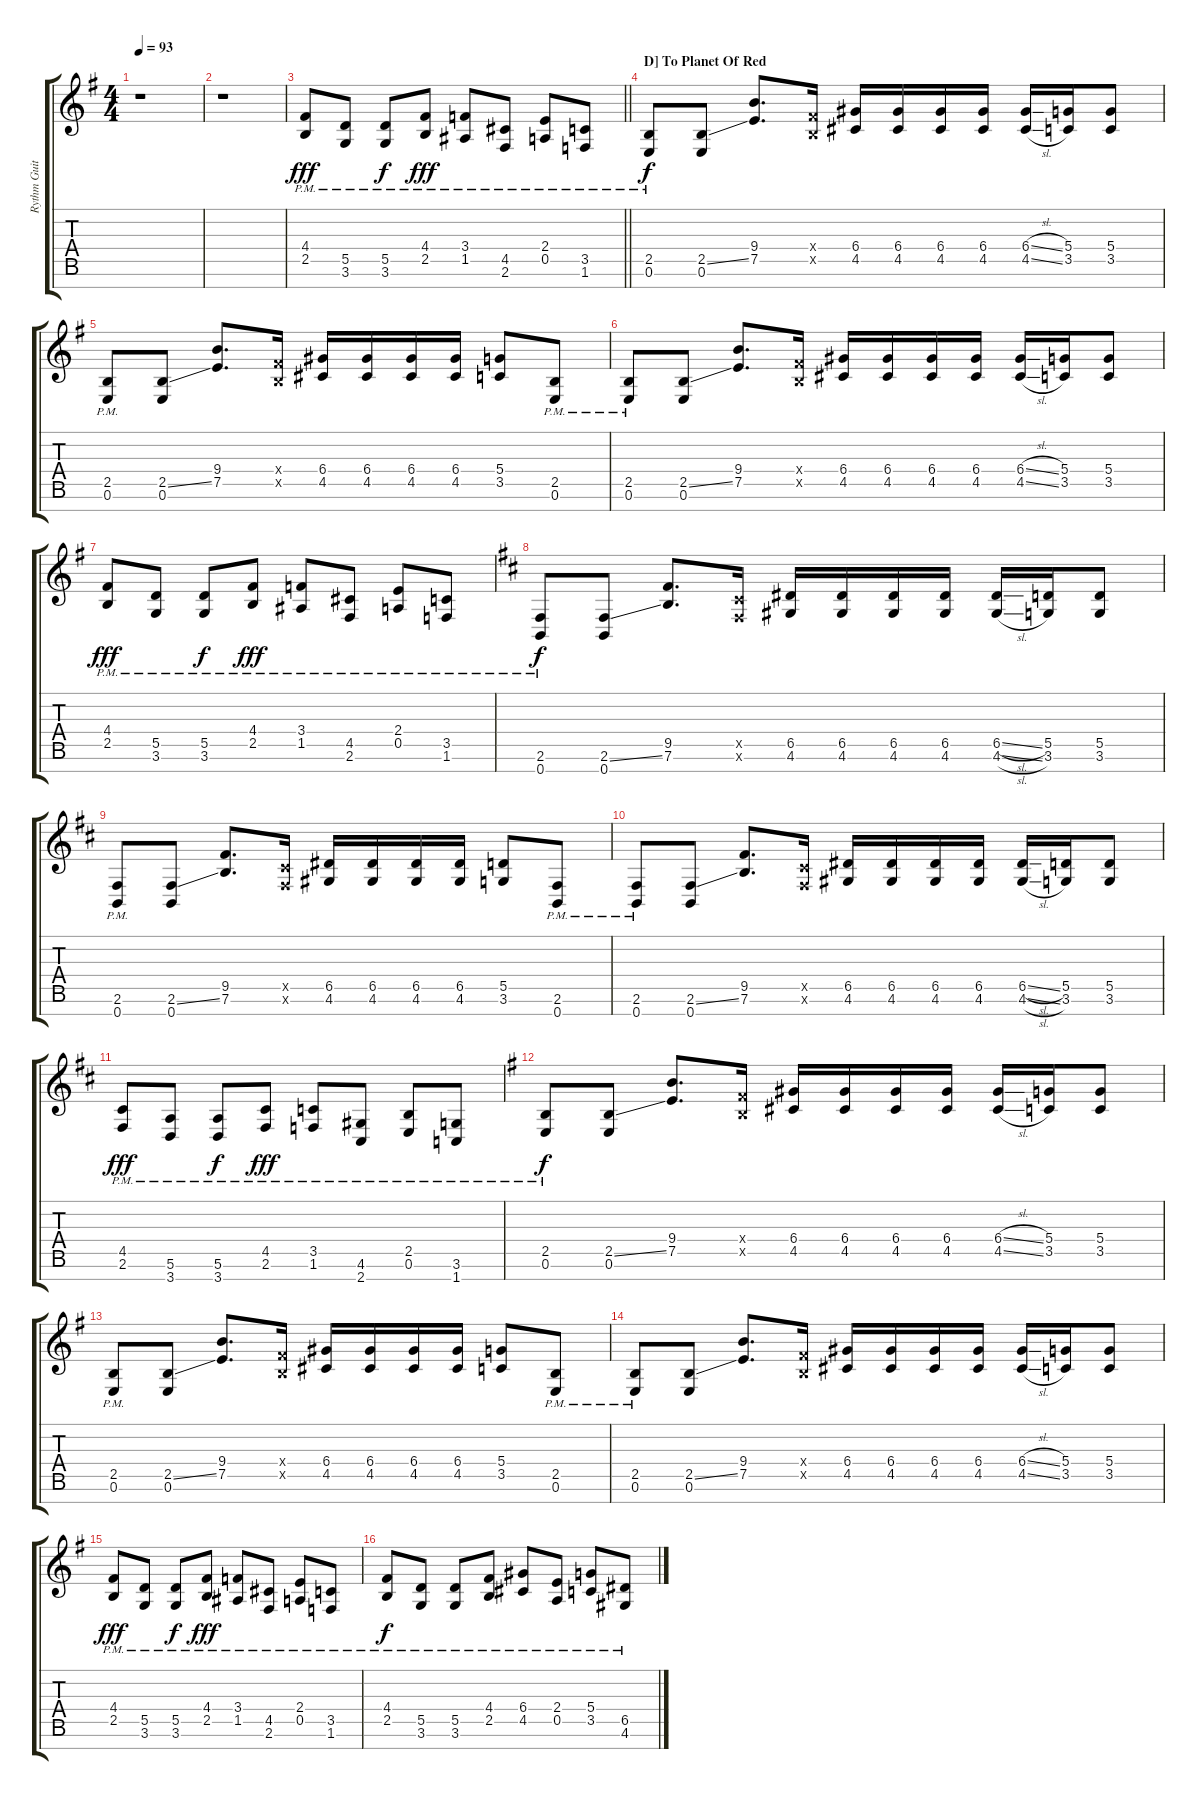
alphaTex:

\track ("Rythm Guitar - Arjen Lucassen" "Rythm Guit") {instrument distortionguitar}
\staff {score tabs}
\tuning (E4 B3 G3 D3 A2 E2 B1) {hide}
\ts (4 4)
\tempo 93
\clef g2
\ks eminor
r.1{dy f} |
r.1 |
\barLineRight lightlight
(4.4{pm} 2.5{pm}).8{dy fff} (5.5{pm} 3.6{pm}).8 (5.5{pm} 3.6{pm}).8{dy f} (4.4{pm} 2.5{pm}).8{dy fff} (3.4{pm} 1.5{pm}).8 (4.5{pm} 2.6{pm}).8 (2.4{pm} 0.5{pm}).8 (3.5{pm} 1.6{pm}).8 |
\section ("" "D] To Planet Of Red")
(2.5{pm} 0.6{pm}).8{dy f} (2.5{ss} 0.6).8 (9.4 7.5).8{d} (4.4{x} 2.5{x}).16 (6.4 4.5).16 (6.4 4.5).16 (6.4 4.5).16 (6.4 4.5).16 (6.4{sl} 4.5{sl}).16 (5.4 3.5).16 (5.4 3.5).8 |
(2.5{pm} 0.6{pm}).8 (2.5{ss} 0.6).8 (9.4 7.5).8{d} (4.4{x} 2.5{x}).16 (6.4 4.5).16 (6.4 4.5).16 (6.4 4.5).16 (6.4 4.5).16 (5.4 3.5).8 (2.5{pm} 0.6{pm}).8 |
(2.5{pm} 0.6{pm}).8 (2.5{ss} 0.6).8 (9.4 7.5).8{d} (4.4{x} 2.5{x}).16 (6.4 4.5).16 (6.4 4.5).16 (6.4 4.5).16 (6.4 4.5).16 (6.4{sl} 4.5{sl}).16 (5.4 3.5).16 (5.4 3.5).8 |
(4.4{pm} 2.5{pm}).8{dy fff} (5.5{pm} 3.6{pm}).8 (5.5{pm} 3.6{pm}).8{dy f} (4.4{pm} 2.5{pm}).8{dy fff} (3.4{pm} 1.5{pm}).8 (4.5{pm} 2.6{pm}).8 (2.4{pm} 0.5{pm}).8 (3.5{pm} 1.6{pm}).8 |
\ks bminor
(2.6{pm} 0.7{pm}).8{dy f} (2.6{ss} 0.7).8 (9.5 7.6).8{d} (4.5{x} 2.6{x}).16 (6.5 4.6).16 (6.5 4.6).16 (6.5 4.6).16 (6.5 4.6).16 (6.5{sl} 4.6{sl}).16 (5.5 3.6).16 (5.5 3.6).8 |
(2.6{pm} 0.7{pm}).8 (2.6{ss} 0.7).8 (9.5 7.6).8{d} (4.5{x} 2.6{x}).16 (6.5 4.6).16 (6.5 4.6).16 (6.5 4.6).16 (6.5 4.6).16 (5.5 3.6).8 (2.6{pm} 0.7{pm}).8 |
(2.6{pm} 0.7{pm}).8 (2.6{ss} 0.7).8 (9.5 7.6).8{d} (4.5{x} 2.6{x}).16 (6.5 4.6).16 (6.5 4.6).16 (6.5 4.6).16 (6.5 4.6).16 (6.5{sl} 4.6{sl}).16 (5.5 3.6).16 (5.5 3.6).8 |
(4.5{pm} 2.6{pm}).8{dy fff} (5.6{pm} 3.7{pm}).8 (5.6{pm} 3.7{pm}).8{dy f} (4.5{pm} 2.6{pm}).8{dy fff} (3.5{pm} 1.6{pm}).8 (4.6{pm} 2.7{pm}).8 (2.5{pm} 0.6{pm}).8 (3.6{pm} 1.7{pm}).8 |
\ks eminor
(2.5{pm} 0.6{pm}).8{dy f} (2.5{ss} 0.6).8 (9.4 7.5).8{d} (4.4{x} 2.5{x}).16 (6.4 4.5).16 (6.4 4.5).16 (6.4 4.5).16 (6.4 4.5).16 (6.4{sl} 4.5{sl}).16 (5.4 3.5).16 (5.4 3.5).8 |
(2.5{pm} 0.6{pm}).8 (2.5{ss} 0.6).8 (9.4 7.5).8{d} (4.4{x} 2.5{x}).16 (6.4 4.5).16 (6.4 4.5).16 (6.4 4.5).16 (6.4 4.5).16 (5.4 3.5).8 (2.5{pm} 0.6{pm}).8 |
(2.5{pm} 0.6{pm}).8 (2.5{ss} 0.6).8 (9.4 7.5).8{d} (4.4{x} 2.5{x}).16 (6.4 4.5).16 (6.4 4.5).16 (6.4 4.5).16 (6.4 4.5).16 (6.4{sl} 4.5{sl}).16 (5.4 3.5).16 (5.4 3.5).8 |
(4.4{pm} 2.5{pm}).8{dy fff} (5.5{pm} 3.6{pm}).8 (5.5{pm} 3.6{pm}).8{dy f} (4.4{pm} 2.5{pm}).8{dy fff} (3.4{pm} 1.5{pm}).8 (4.5{pm} 2.6{pm}).8 (2.4{pm} 0.5{pm}).8 (3.5{pm} 1.6{pm}).8 |
(4.4{pm} 2.5{pm}).8{dy f} (5.5{pm} 3.6{pm}).8 (5.5{pm} 3.6{pm}).8 (4.4{pm} 2.5{pm}).8 (6.4{pm} 4.5{pm}).8 (2.4{pm} 0.5{pm}).8 (5.4{pm} 3.5{pm}).8 (6.5{pm} 4.6{pm}).8
